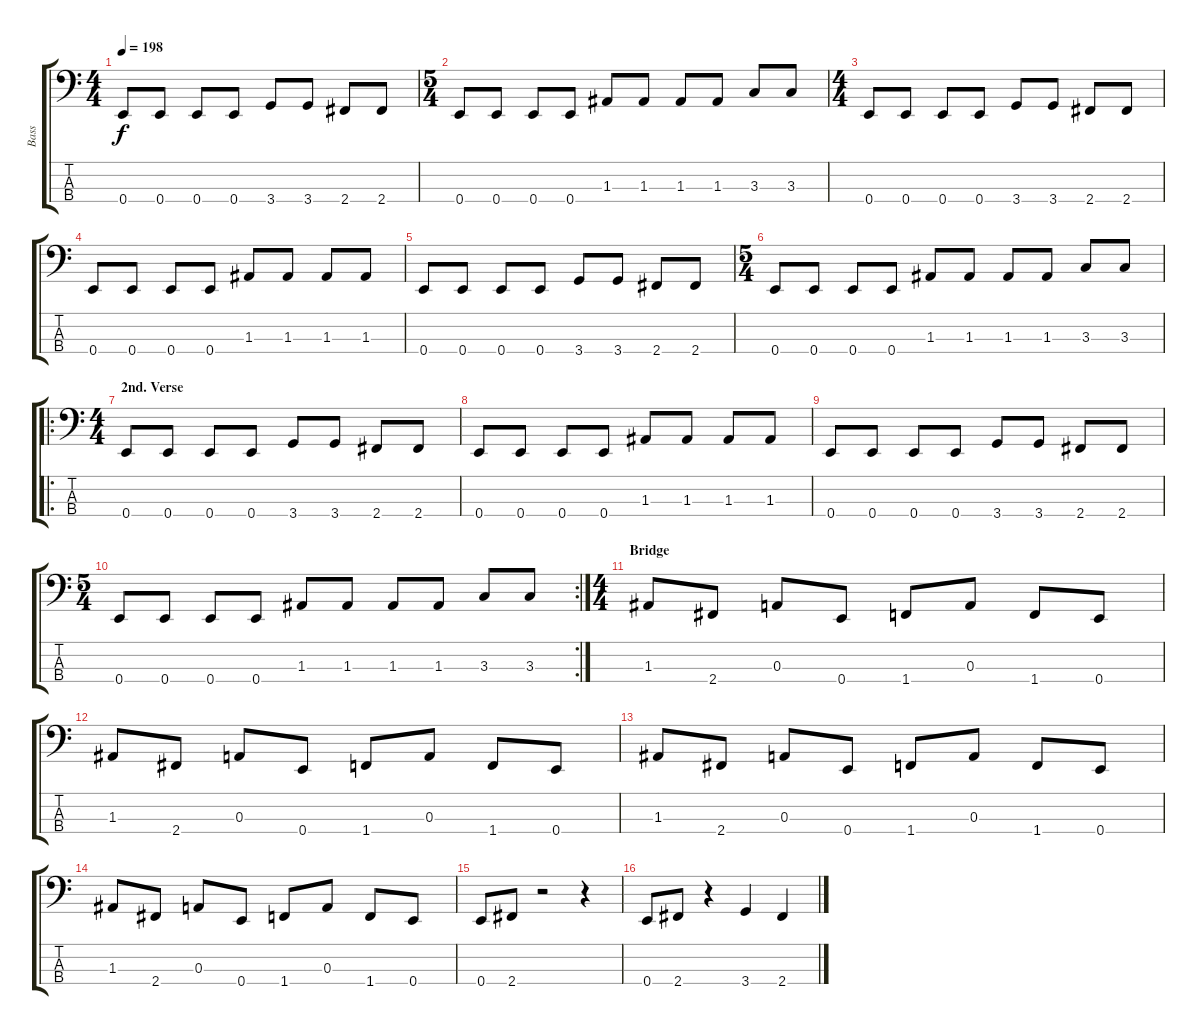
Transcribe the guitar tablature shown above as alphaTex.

\track ("Bass" "Bass") {instrument electricbasspick}
\staff {score tabs}
\tuning (G2 D2 A1 E1) {hide}
\ts (4 4)
\tempo 198
\clef f4
\ks c
0.4.8{dy f} 0.4.8 0.4.8 0.4.8 3.4.8 3.4.8 2.4.8 2.4.8 |
\ts (5 4)
0.4.8 0.4.8 0.4.8 0.4.8 1.3.8 1.3.8 1.3.8 1.3.8 3.3.8 3.3.8 |
\ts (4 4)
0.4.8 0.4.8 0.4.8 0.4.8 3.4.8 3.4.8 2.4.8 2.4.8 |
0.4.8 0.4.8 0.4.8 0.4.8 1.3.8 1.3.8 1.3.8 1.3.8 |
0.4.8 0.4.8 0.4.8 0.4.8 3.4.8 3.4.8 2.4.8 2.4.8 |
\ts (5 4)
0.4.8 0.4.8 0.4.8 0.4.8 1.3.8 1.3.8 1.3.8 1.3.8 3.3.8 3.3.8 |
\ro
\ts (4 4)
\section ("" "2nd. Verse")
0.4.8 0.4.8 0.4.8 0.4.8 3.4.8 3.4.8 2.4.8 2.4.8 |
0.4.8 0.4.8 0.4.8 0.4.8 1.3.8 1.3.8 1.3.8 1.3.8 |
0.4.8 0.4.8 0.4.8 0.4.8 3.4.8 3.4.8 2.4.8 2.4.8 |
\rc 2
\ts (5 4)
0.4.8 0.4.8 0.4.8 0.4.8 1.3.8 1.3.8 1.3.8 1.3.8 3.3.8 3.3.8 |
\ts (4 4)
\section ("" "Bridge")
1.3.8 2.4.8 0.3.8 0.4.8 1.4.8 0.3.8 1.4.8 0.4.8 |
1.3.8 2.4.8 0.3.8 0.4.8 1.4.8 0.3.8 1.4.8 0.4.8 |
1.3.8 2.4.8 0.3.8 0.4.8 1.4.8 0.3.8 1.4.8 0.4.8 |
1.3.8 2.4.8 0.3.8 0.4.8 1.4.8 0.3.8 1.4.8 0.4.8 |
0.4.8 2.4.8 r.2 r.4 |
0.4.8 2.4.8 r.4 3.4.4 2.4.4
